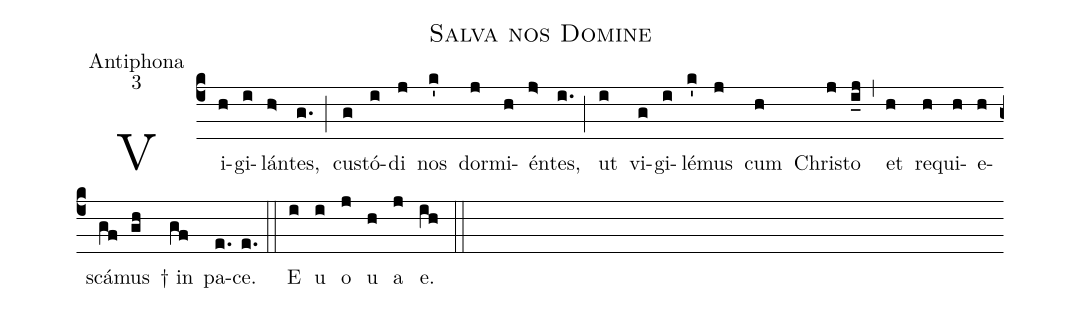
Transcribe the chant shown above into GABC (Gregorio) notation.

name:Salva nos Domine;
office-part:Antiphona;
mode:3;
%%
(c4) vi(h)gi(i)lán(h>)tes,(g.) (;) cu(g)stó(i)di(j) nos(k') dor(j)mi(h)én(j>)tes,(i.) (;) ut(i) vi(g)gi(i)lé(k')mus(j) cum(h) Chri(j)sto(i_j) (,) et(h) re(h)qui(h)e(h)scá(gf)mus(gh) † in(gf) pa(e.)ce.(e.) (::) E(i) u(i) o(j) u(h) a(j) e.(ih) (::)
